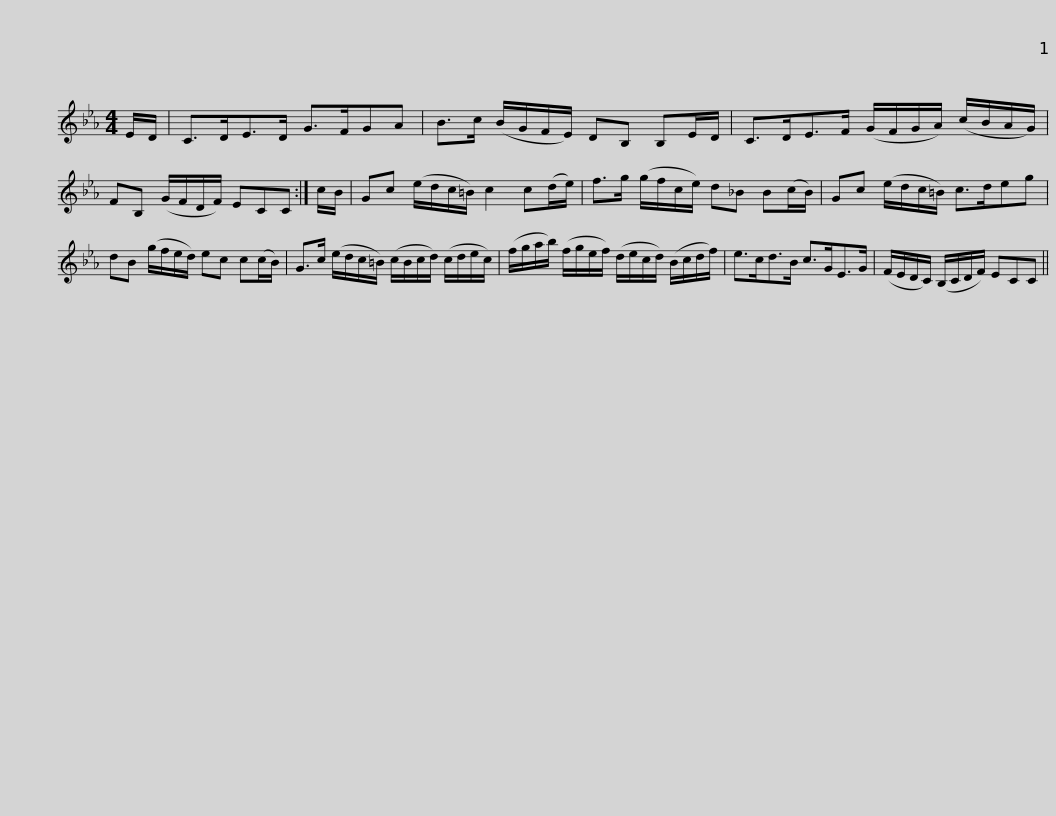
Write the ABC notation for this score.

X:1
L:1/8
M:4/4
I:linebreak $
K:Cmin
V:1 treble
V:1
 E/D/ | C>DE>D G>FGA | B>c (B/G/F/E/) DB, B,E/D/ | C>DE>F (G/F/G/A/) (c/B/A/G/) |$ FB, (G/F/D/F/) ECC :| %5
 c/B/ | Gc (e/d/c/=B/) c2 c(d/e/) | f>g (g/f/c/e/) d_B B(c/B/) | Gc (e/d/c/=B/) c>deg |$ dB (g/f/e/d/) ec c(c/B/) | %10
 G>c (e/d/c/=B/) (c/B/c/d/) (c/d/e/c/) | (f/g/a/b/) (f/g/e/f/) (d/e/c/d/) (B/c/d/f/) |$ e>cd>B c>GE>G | (F/E/D/C/) (B,/C/D/F/) ECC || %14
